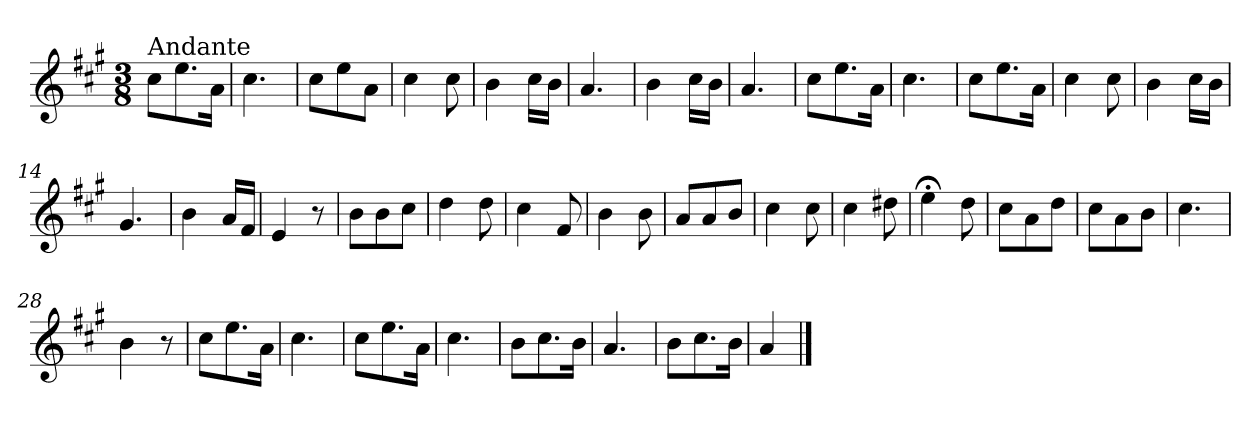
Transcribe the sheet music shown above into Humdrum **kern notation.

**kern
*part1
*staff1
*clefG2
*k[f#c#g#]
*A:
*M3/8
=1
!LO:TX:a:t=Andante
8cc#\L
8.ee\
16a\Jk
=2
4.cc#\
=3
8cc#\L
8ee\
8a\J
=4
4cc#\
8cc#\
=5
4b\
16cc#\LL
16b\JJ
=6
4.a/
=7
4b\
16cc#\LL
16b\JJ
!!LO:LB:g=z
=8
4.a/
!!LO:LB:g=z
=9
8cc#!\L
8.ee\
16a\Jk
=10
4.cc#\
=11
8cc#\L
8.ee\
16a\Jk
=12
4cc#\
8cc#\
=13
4b\
16cc#\LL
16b\JJ
=14
4.g#/
=15
4b\
16a/LL
16f#/JJ
=16
4e/
8r
=17
8b\L
8b\
8cc#\J
=18
4dd\
8dd\
=19
4cc#\
8f#/
=20
4b\
8b\
!!LO:LB:g=z
=21
8a/L
8a/
8b/J
=22
4cc#\
8cc#\
=23
4cc#\
8dd#X\
=24
4ee;<\
8dd\
=25
8cc#\L
8a\
8dd\J
=26
8cc#\L
8a\
8b\J
=27
4.cc#\
=28
4b\
8r
=29
8cc#\L
8.ee\
16a\Jk
=30
4.cc#\
=31
8cc#\L
8.ee\
16a\Jk
=32
4.cc#\
!!LO:LB:g=z
=33
8b\L
8.cc#\
16b\Jk
=34
4.a/
=35
8b\L
8.cc#\
16b\Jk
=36
4a/
==
*-
